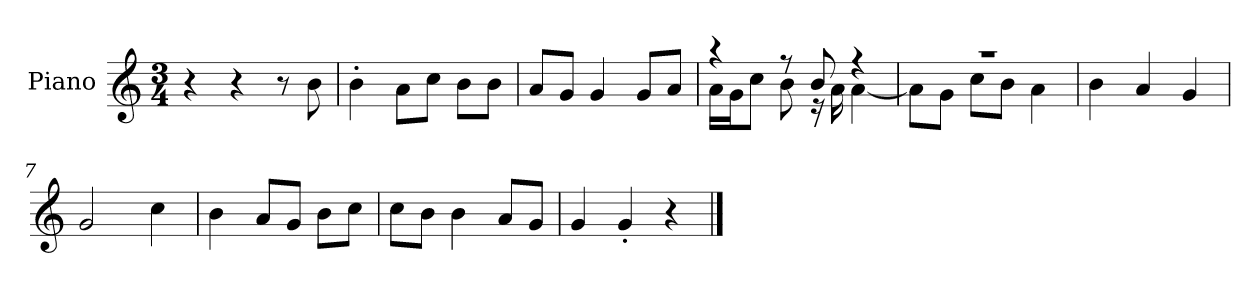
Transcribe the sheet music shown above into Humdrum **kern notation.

**kern
*part1
*staff1
*I"Piano
*I'P-no
*clefG2
*k[]
*M3/4
*MM177
=1
4r
4r
8r
8b\
=2
4b'\
8a\L
8cc\J
8b\L
8b\J
=3
8a/L
8g/J
4g/
8g/L
8a/J
=4
*^
4r	16a\LL
.	16g\J
.	8cc\J
8r	8b\
8b/	16r
.	16a\
4r	[4a\
=5	=5
2.r	8a\L]
.	8g\J
.	8cc\L
.	8b\J
.	4a\
*v	*v
=6
4b\
4a/
4g/
=7
2g/
4cc\
=8
4b\
8a/L
8g/J
8b\L
8cc\J
!!LO:LB:g=z
=9
8cc\L
8b\J
4b\
8a/L
8g/J
=10
4g/
4g'/
4r
==
*-
